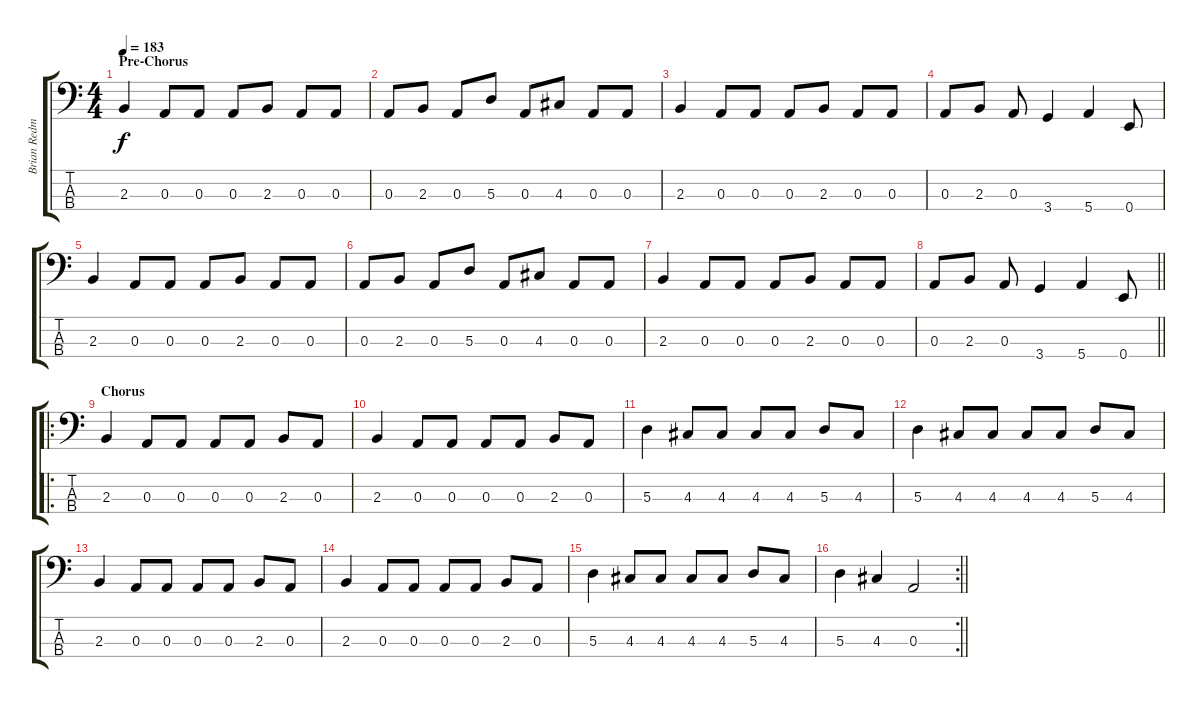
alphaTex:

\track ("Brian Redman" "Brian Redm") {instrument electricbassfinger}
\staff {score tabs}
\tuning (G2 D2 A1 E1) {hide}
\ts (4 4)
\section ("" "Pre-Chorus")
\tempo 183
\clef f4
\ks c
2.3.4{dy f} 0.3.8 0.3.8 0.3.8 2.3.8 0.3.8 0.3.8 |
0.3.8 2.3.8 0.3.8 5.3.8 0.3.8 4.3.8 0.3.8 0.3.8 |
2.3.4 0.3.8 0.3.8 0.3.8 2.3.8 0.3.8 0.3.8 |
0.3.8 2.3.8 0.3.8 3.4.4 5.4.4 0.4.8 |
2.3.4 0.3.8 0.3.8 0.3.8 2.3.8 0.3.8 0.3.8 |
0.3.8 2.3.8 0.3.8 5.3.8 0.3.8 4.3.8 0.3.8 0.3.8 |
2.3.4 0.3.8 0.3.8 0.3.8 2.3.8 0.3.8 0.3.8 |
\barLineRight lightlight
0.3.8 2.3.8 0.3.8 3.4.4 5.4.4 0.4.8 |
\ro
\section ("" "Chorus")
2.3.4 0.3.8 0.3.8 0.3.8 0.3.8 2.3.8 0.3.8 |
2.3.4 0.3.8 0.3.8 0.3.8 0.3.8 2.3.8 0.3.8 |
5.3.4 4.3.8 4.3.8 4.3.8 4.3.8 5.3.8 4.3.8 |
5.3.4 4.3.8 4.3.8 4.3.8 4.3.8 5.3.8 4.3.8 |
2.3.4 0.3.8 0.3.8 0.3.8 0.3.8 2.3.8 0.3.8 |
2.3.4 0.3.8 0.3.8 0.3.8 0.3.8 2.3.8 0.3.8 |
5.3.4 4.3.8 4.3.8 4.3.8 4.3.8 5.3.8 4.3.8 |
\rc 2
\barLineRight lightlight
5.3.4 4.3.4 0.3.2
